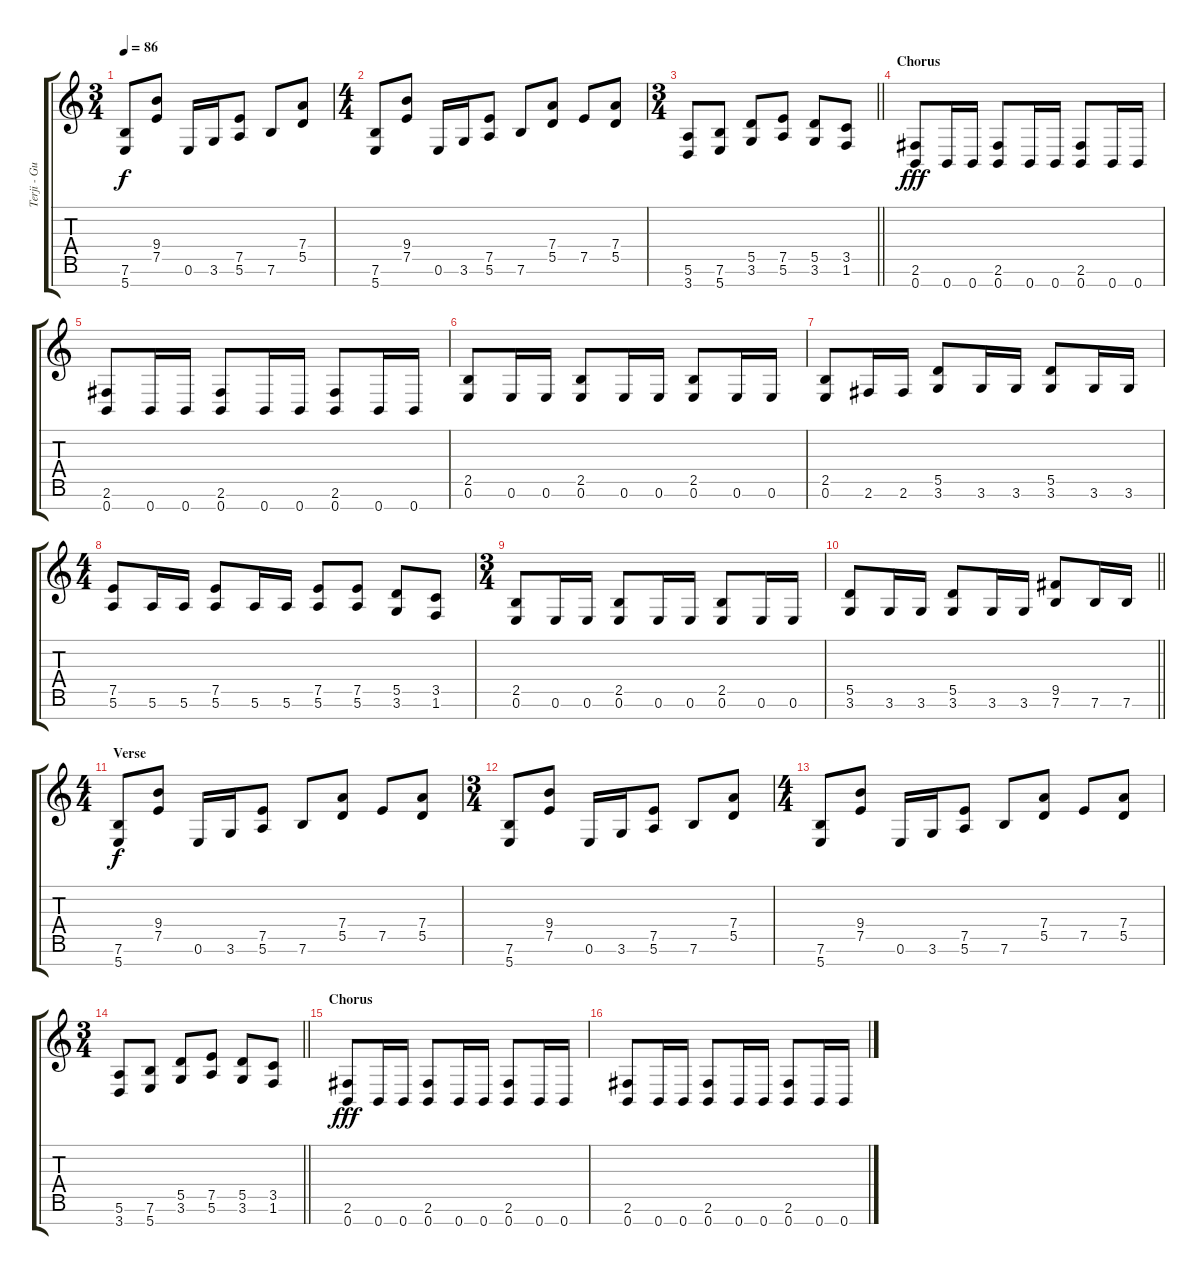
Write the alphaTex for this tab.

\track ("Terji - Guitar" "Terji - Gu") {instrument distortionguitar}
\staff {score tabs}
\tuning (E4 B3 G3 D3 A2 E2 B1) {hide}
\ts (3 4)
\tempo 86
\clef g2
\ks c
(7.6 5.7).8{dy f} (9.4 7.5).8 0.6.16 3.6.16 (7.5 5.6).8 7.6.8 (7.4 5.5).8 |
\ts (4 4)
(7.6 5.7).8 (9.4 7.5).8 0.6.16 3.6.16 (7.5 5.6).8 7.6.8 (7.4 5.5).8 7.5.8 (7.4 5.5).8 |
\ts (3 4)
\barLineRight lightlight
(5.6 3.7).8 (7.6 5.7).8 (5.5 3.6).8 (7.5 5.6).8 (5.5 3.6).8 (3.5 1.6).8 |
\section ("" "Chorus")
(2.6 0.7).8{dy fff} 0.7.16 0.7.16 (2.6 0.7).8 0.7.16 0.7.16 (2.6 0.7).8 0.7.16 0.7.16 |
(2.6 0.7).8 0.7.16 0.7.16 (2.6 0.7).8 0.7.16 0.7.16 (2.6 0.7).8 0.7.16 0.7.16 |
(2.5 0.6).8 0.6.16 0.6.16 (2.5 0.6).8 0.6.16 0.6.16 (2.5 0.6).8 0.6.16 0.6.16 |
(2.5 0.6).8 2.6.16 2.6.16 (5.5 3.6).8 3.6.16 3.6.16 (5.5 3.6).8 3.6.16 3.6.16 |
\ts (4 4)
(7.5 5.6).8 5.6.16 5.6.16 (7.5 5.6).8 5.6.16 5.6.16 (7.5 5.6).8 (7.5 5.6).8 (5.5 3.6).8 (3.5 1.6).8 |
\ts (3 4)
(2.5 0.6).8 0.6.16 0.6.16 (2.5 0.6).8 0.6.16 0.6.16 (2.5 0.6).8 0.6.16 0.6.16 |
\barLineRight lightlight
(5.5 3.6).8 3.6.16 3.6.16 (5.5 3.6).8 3.6.16 3.6.16 (9.5 7.6).8 7.6.16 7.6.16 |
\ts (4 4)
\section ("" "Verse")
(7.6 5.7).8{dy f volume 16} (9.4 7.5).8 0.6.16 3.6.16 (7.5 5.6).8 7.6.8 (7.4 5.5).8 7.5.8 (7.4 5.5).8 |
\ts (3 4)
(7.6 5.7).8 (9.4 7.5).8 0.6.16 3.6.16 (7.5 5.6).8 7.6.8 (7.4 5.5).8 |
\ts (4 4)
(7.6 5.7).8 (9.4 7.5).8 0.6.16 3.6.16 (7.5 5.6).8 7.6.8 (7.4 5.5).8 7.5.8 (7.4 5.5).8 |
\ts (3 4)
\barLineRight lightlight
(5.6 3.7).8 (7.6 5.7).8 (5.5 3.6).8 (7.5 5.6).8 (5.5 3.6).8 (3.5 1.6).8 |
\section ("" "Chorus")
(2.6 0.7).8{dy fff} 0.7.16 0.7.16 (2.6 0.7).8 0.7.16 0.7.16 (2.6 0.7).8 0.7.16 0.7.16 |
(2.6 0.7).8 0.7.16 0.7.16 (2.6 0.7).8 0.7.16 0.7.16 (2.6 0.7).8 0.7.16 0.7.16
